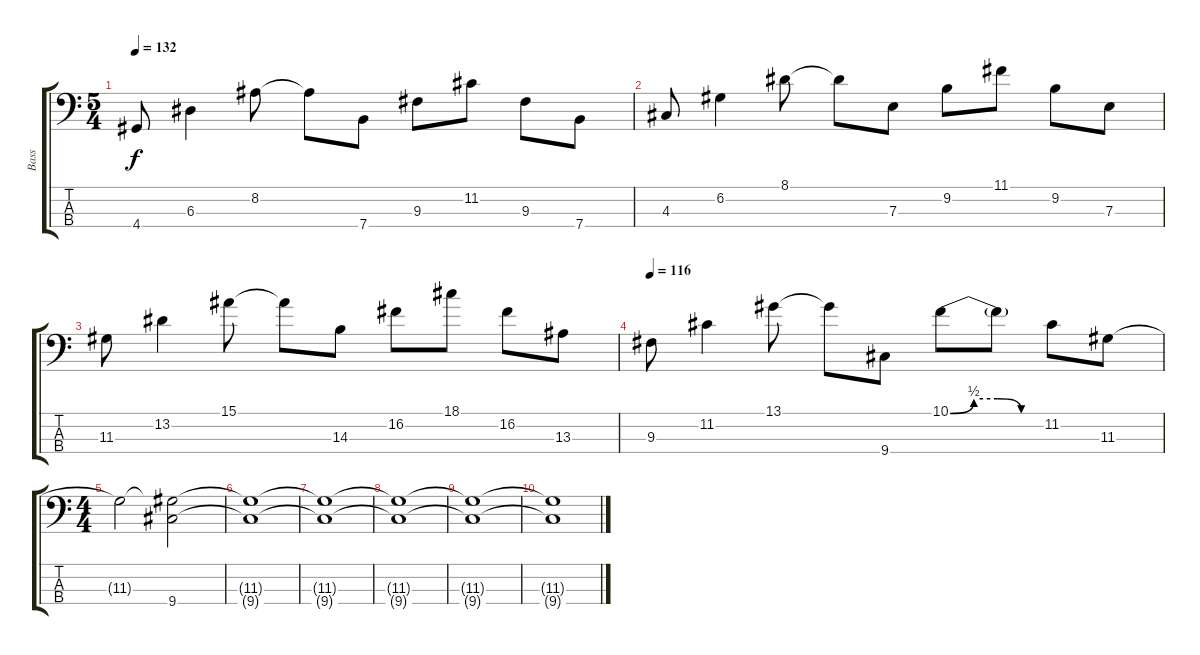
\track ("Bass" "Bass") {instrument electricbassfinger}
\staff {score tabs}
\tuning (G2 D2 A1 E1) {hide}
\ts (5 4)
\tempo 132
\clef f4
\ks c
4.4.8{dy f} 6.3.4 8.2.8 8.2{t}.8 7.4.8 9.3.8 11.2.8 9.3.8 7.4.8 |
4.3.8 6.2.4 8.1.8 8.1{t}.8 7.3.8 9.2.8 11.1.8 9.2.8 7.3.8 |
11.3.8 13.2.4 15.1.8 15.1{t}.8 14.3.8 16.2.8 18.1.8 16.2.8 13.3.8 |
\tempo 116
9.3.8 11.2.4 13.1.8 13.1{t}.8 9.4.8 10.1{be (custom 0 0 15 2 30 2 45 0 60 0)}.8 10.1{t}.8 11.2.8 11.3.8 |
\ts (4 4)
11.3{t}.2 (11.3{t} 9.4).2 |
(11.3{t} 9.4{t}).1{volume 0} |
(11.3{t} 9.4{t}).1 |
(11.3{t} 9.4{t}).1 |
(11.3{t} 9.4{t}).1 |
(11.3{t} 9.4{t}).1
